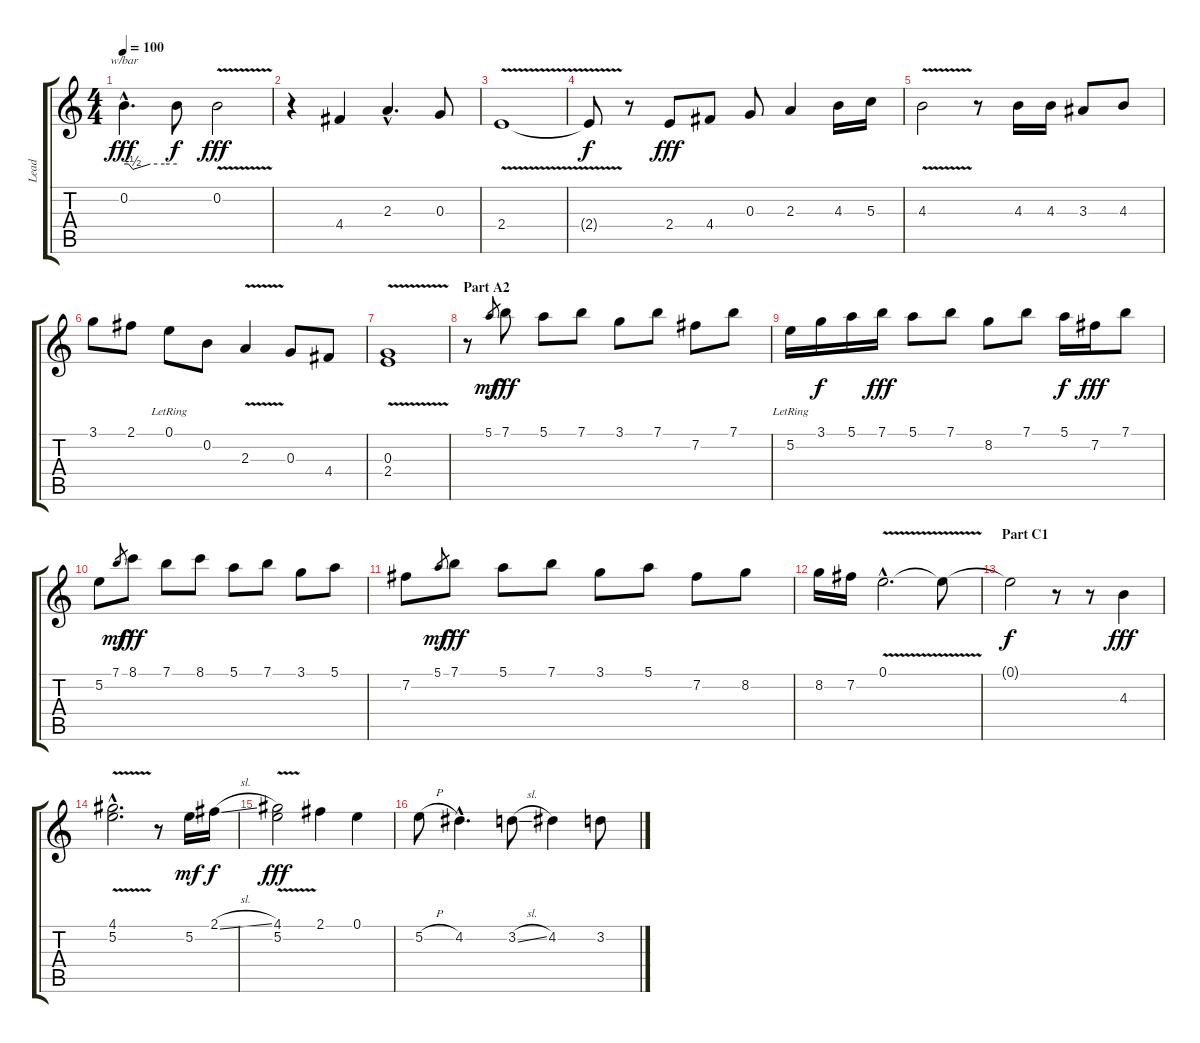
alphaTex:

\track ("Lead" "Lead") {instrument acousticguitarnylon}
\staff {score tabs}
\tuning (E4 B3 G3 D3 A2 E2) {hide}
\ts (4 4)
\tempo 100
\clef g2
\ks c
0.2{hac}.4{d tbe (custom default 0 0 5 0 10 -2 30 0 46 0 60 0) dy fff} 0.2{t}.8{dy f} 0.2{v}.2{dy fff} |
r.4 4.4.4 2.3{hac}.4{d} 0.3.8 |
2.4{v}.1 |
2.4{t}.8{dy f} r.8 2.4.8{dy fff} 4.4.8 0.3.8 2.3.4 4.3.16 5.3.16 |
4.3{v}.2 r.8 4.3.16 4.3.16 3.3.8 4.3.8 |
3.1.8 2.1.8 0.1{lr}.8 0.2.8 2.3{v}.4 0.3.8 4.4.8 |
(0.3{v} 2.4{v}).1 |
\section ("" "Part A2")
r.8{instrument electricguitarjazz} 5.1.8{gr dy mf} 7.1.8{dy fff} 5.1.8 7.1.8 3.1.8 7.1.8 7.2.8 7.1.8 |
5.2{lr}.16 3.1.16{dy f} 5.1.16 7.1.16{dy fff} 5.1.8 7.1.8 8.2.8 7.1.8 5.1.16{dy f} 7.2.16{dy fff} 7.1.8 |
5.2.8 7.1.8{gr dy mf} 8.1.8{dy fff} 7.1.8 8.1.8 5.1.8 7.1.8 3.1.8 5.1.8 |
7.2.8 5.1.8{gr dy mf} 7.1.8{dy fff} 5.1.8 7.1.8 3.1.8 5.1.8 7.2.8 8.2.8 |
8.2.16 7.2.16 0.1{v hac}.2{d} 0.1{t}.8 |
\section ("" "Part C1")
0.1{t}.2{dy f} r.8 r.8{instrument electricguitarjazz} 4.3.4{dy fff} |
(4.1{hac} 5.2{v hac}).2{d} r.8 5.2.16{dy mf} 2.1{sl}.16{dy f} |
(4.1{v} 5.2).2{dy fff} 2.1.4 0.1.4 |
5.2{h}.8 4.2{hac}.4{d} 3.2{sl}.8 4.2.4 3.2{sl}.8
